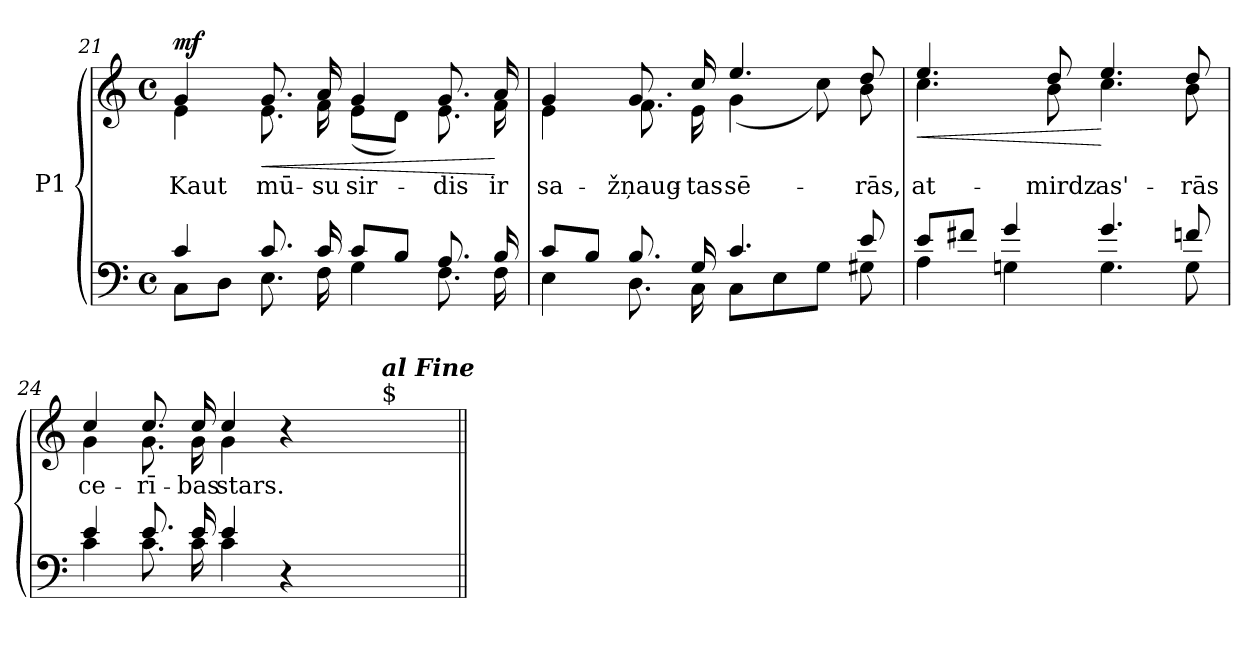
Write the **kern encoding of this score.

**kern	**kern	**text	**dynam
*part1	*part1	*part1	*part1
*staff2	*staff1	*staff1	*staff1/2
*I"P1	*	*	*
!!LO:LB:g=z
*clefF4	*clefG2	*	*
*k[]	*k[]	*	*
*C:	*C:	*	*
*M4/4	*M4/4	*	*
*met(c)	*met(c)	*	*
=21	=21	=21	=21
*^	*	*	*
!	!	!	!LO:LY:b:color=#000000	!
*	*	*^	*	*
4ci/	8Ci\L	4gi/	4ei\	Kaut	mf
.	8Di\J	.	.	.	.
!	!	!	!	!LO:LY:b:color=#000000	!LO:HP:b
8.ci/	8.Ei\	8.gi/	8.ei\	mū-	<
!	!	!	!	!LO:LY:b:color=#000000	!
16ci/	16Fi\	16ai/	16fi\	-su	.
!	!	!	!	!LO:LY:b:color=#000000	!
8ci/L	4Gi\	4gi/	(8ei\L	sir-	.
8Bi/J	.	.	8di\J)	.	.
!	!	!	!	!LO:LY:b:color=#000000	!
8.Ai/	8.Fi\	8.gi/	8.ei\	-dis	.
!	!	!	!	!LO:LY:b:color=#000000	!
16Bi/	16Fi\	16ai/	16fi\	ir	[
=22	=22	=22	=22	=22	=22
!	!	!	!	!LO:LY:b:color=#000000	!
8ci/L	4Ei\	4gi/	4ei\	sa-	.
8Bi/J	.	.	.	.	.
!	!	!	!	!LO:LY:b:color=#000000	!
8.Bi/	8.Di\	8.gi/	8.fi\	-žņaug-	.
!	!	!	!	!LO:LY:b:color=#000000	!
16Gi/	16Ci\	16cci/	16ei\	-tas	.
!	!	!	!	!LO:LY:b:color=#000000	!
4.ci/	8Ci\L	4.eei/	(4gi\	sē-	.
.	8Ei\	.	.	.	.
.	8Gi\J	.	8cci\)	.	.
!	!	!	!	!LO:LY:b:color=#000000	!
8ei/	8G#Xi\	8ddi/	8bi\	-rās,	.
=23	=23	=23	=23	=23	=23
!	!	!	!	!LO:LY:b:color=#000000	!LO:HP:b
8ei/L	4Ai\	4.eei/	4.cci\	at-	<
8f#Xi/J	.	.	.	.	.
4gi/	4Gni\	.	.	.	.
!	!	!	!	!LO:LY:b:color=#000000	!
.	.	8ddi/	8bi\	-mirdz	.
!	!	!	!	!LO:LY:b:color=#000000	!
4.gi/	4.Gi\	4.eei/	4.cci\	as'-	[
!	!	!	!	!LO:LY:b:color=#000000	!
8fni/	8Gi\	8ddi/	8bi\	-rās	.
*	*	*v	*v	*	*
=24	=24	=24	=24	=24
*	*	*^	*	*
!	!	!	!	!LO:LY:b:color=#000000	!
*	*	*	*^	*	*
4ei/	4ci\	4cci/	4gi\	2ryy	ce-	.
!	!	!	!	!	!LO:LY:b:color=#000000	!
8.ei/	8.ci\	8.cci/	8.gi\	.	-rī-	.
!	!	!	!	!	!LO:LY:b:color=#000000	!
16ei/	16ci\	16cci/	16gi\	.	-bas	.
!	!	!	!	!	!LO:LY:b:color=#000000	!
4ei/	4ci\	4cci/	4gi\	4ryy	stars.	.
4r	4ryy	4r	4ryy	8ryy	.	.
.	.	.	.	16ryy	.	.
.	.	.	.	32ryy	.	.
.	.	.	.	64ryy	.	.
.	.	.	.	128...ryy	.	.
!	!	!	!	!LO:TX:t=$	!	!
!	!	!	!	!LO:TX:Bi:t=al Fine	!	!
.	.	.	.	1024ryy	.	.
*v	*v	*	*	*	*	*
*	*v	*v	*v	*	*
=||	=||	=||	=||
*-	*-	*-	*-
